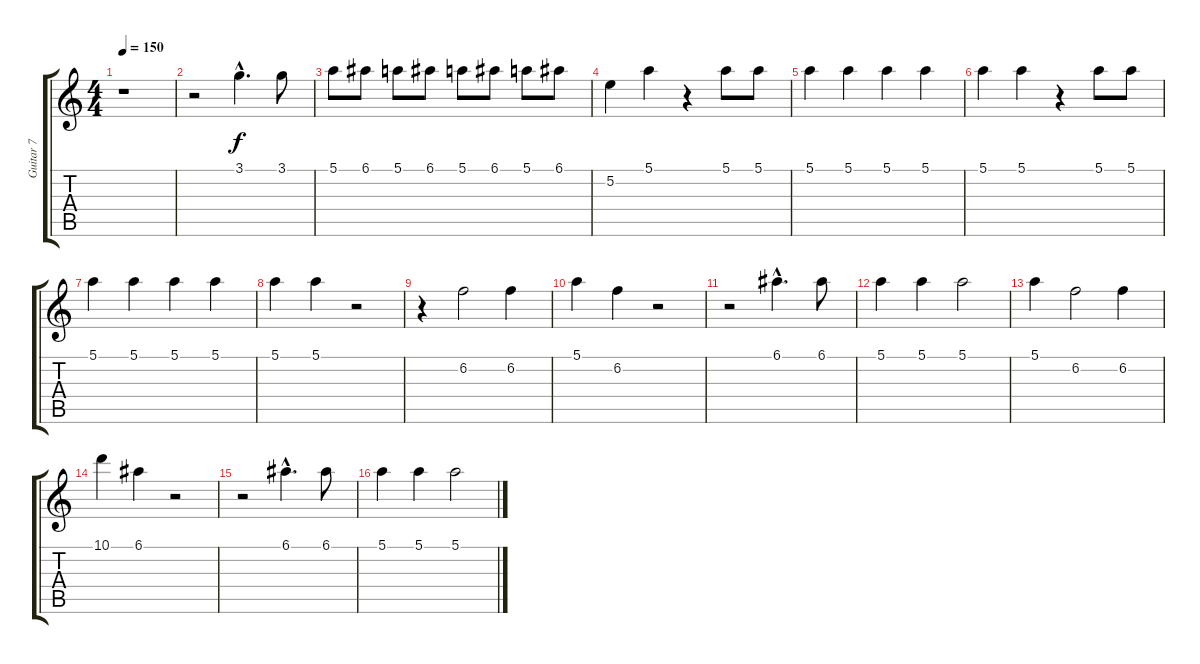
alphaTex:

\track ("Guitar 7" "Guitar 7") {instrument acousticguitarnylon}
\staff {score tabs}
\tuning (E4 B3 G3 D3 A2 E2) {hide}
\ts (4 4)
\tempo 150
\clef g2
\ks c
r.1{dy f} |
r.2 3.1{hac}.4{d} 3.1.8 |
5.1.8 6.1.8 5.1.8 6.1.8 5.1.8 6.1.8 5.1.8 6.1.8 |
5.2.4 5.1.4 r.4 5.1.8 5.1.8 |
5.1.4 5.1.4 5.1.4 5.1.4 |
5.1.4 5.1.4 r.4 5.1.8 5.1.8 |
5.1.4 5.1.4 5.1.4 5.1.4 |
5.1.4 5.1.4 r.2 |
r.4 6.2.2 6.2.4 |
5.1.4 6.2.4 r.2 |
r.2 6.1{hac}.4{d} 6.1.8 |
5.1.4 5.1.4 5.1.2 |
5.1.4 6.2.2 6.2.4 |
10.1.4 6.1.4 r.2 |
r.2 6.1{hac}.4{d} 6.1.8 |
5.1.4 5.1.4 5.1.2
